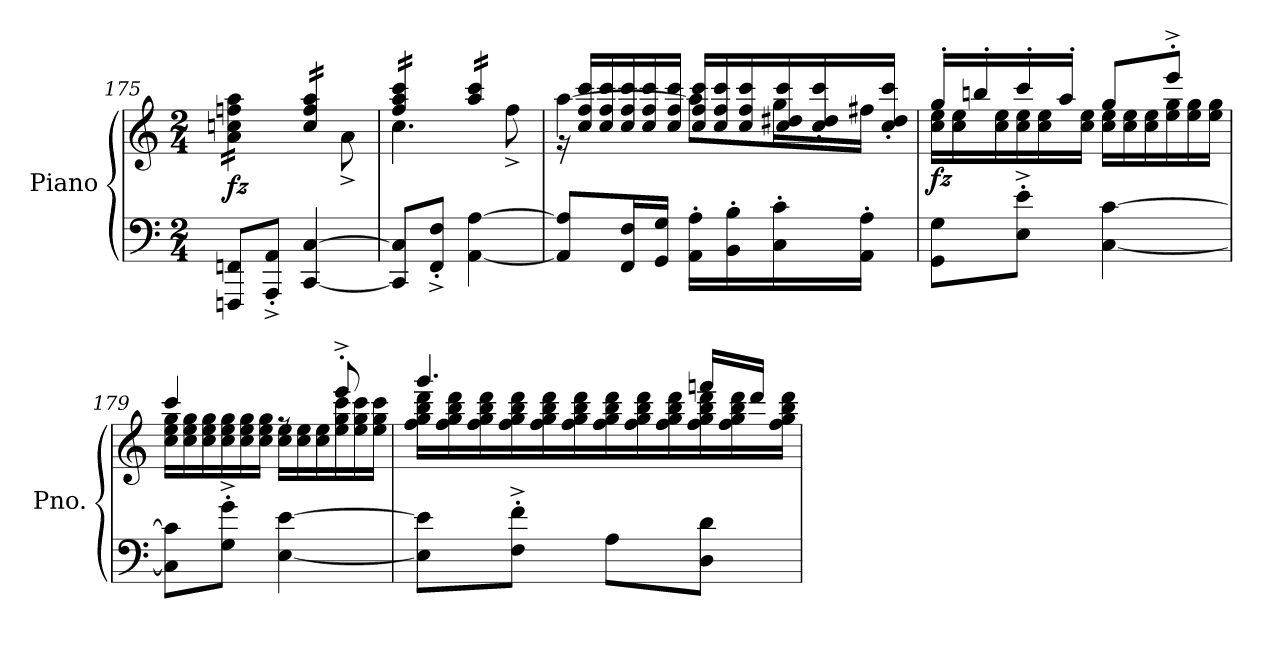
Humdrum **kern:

**kern	**kern	**dynam
*part1	*part1	*part1
*staff2	*staff1	*staff1/2
*I"Piano	*	*
*I'Pno.	*	*
*clefF4	*clefG2	*
*k[]	*k[]	*
*M2/4	*M2/4	*
=175	=175	=175
*	*^	*
!	!	!	!LO:DY:b
*	*tremolo	*	*
8FFFn/ 8FFn/L	24a\ 24ccn\ 24ffn\ 24aa\LL	4.ryy	fz
.	24a\ 24ccn\ 24ffn\ 24aa\	.	.
.	24a\ 24ccn\ 24ffn\ 24aa\	.	.
8AAA/'^ 8AA/'^J	24a\ 24ccn\ 24ffn\ 24aa\	.	.
.	24a\ 24ccn\ 24ffn\ 24aa\	.	.
.	24a\ 24ccn\ 24ffn\ 24aa\JJ	.	.
[4CC/ [4C/	24cc/ 24ff/ 24aa/LL	.	.
.	24cc/ 24ff/ 24aa/	.	.
.	24cc/ 24ff/ 24aa/	.	.
.	24cc/ 24ff/ 24aa/	8a^\	.
.	24cc/ 24ff/ 24aa/	.	.
.	24cc/ 24ff/ 24aa/JJ	.	.
=176	=176	=176	=176
8CC/] 8C/]L	24ff/ 24aa/ 24ccc/LL	4.cc\	.
.	24ff/ 24aa/ 24ccc/	.	.
.	24ff/ 24aa/ 24ccc/	.	.
8FF/'^ 8F/'^J	24ff/ 24aa/ 24ccc/	.	.
.	24ff/ 24aa/ 24ccc/	.	.
.	24ff/ 24aa/ 24ccc/JJ	.	.
[4AA\ [4A\	24aa/ 24ccc/LL	.	.
.	24aa/ 24ccc/	.	.
.	24aa/ 24ccc/	.	.
.	24aa/ 24ccc/	8ff^\	.
.	24aa/ 24ccc/	.	.
.	24aa/ 24ccc/JJ	.	.
*	*Xtremolo	*	*
!!LO:LB:g=z	!!
=177	=177	=177	=177
*	*	*Xtuplet	*
8AA/] 8A/]L	[4aa\	24r	.
.	.	24cc/ 24ff/ 24ccc/LL	.
.	.	24cc/ 24ff/ 24ccc/	.
16FF/ 16F/L	.	24cc/ 24ff/ 24ccc/	.
.	.	24cc/ 24ff/ 24ccc/	.
16GG/ 16G/JJ	.	.	.
.	.	24cc/ 24ff/ 24ccc/JJ	.
16AA\' 16A\'LL	8aa\L]	24cc/ 24ff/ 24ccc/LL	.
.	.	24cc/ 24ff/ 24ccc/	.
16BB\' 16B\'	.	.	.
.	.	24cc/ 24ff/ 24ccc/	.
16C\' 16c\'	16gg\L	24cc/ 24dd#X/ 24ccc/	.
.	.	24cc/' 24dd#/' 24ccc/'	.
16AA\' 16A\'JJ	16ff#X\JJ	.	.
.	.	24cc/' 24dd#/' 24ccc/'JJ	.
=178	=178	=178	=178
!	!	!	!LO:DY:b
*	*tremolo	*	*
8GG\ 8G\L	16gg'/LL	24cc\ 24ee\LL	fz
.	.	24cc\ 24ee\	.
.	16bbn'/	.	.
.	.	24cc\ 24ee\	.
8E\'^ 8e\'^J	16ccc'/	24cc\ 24ee\	.
.	.	24cc\ 24ee\	.
.	16aa'/JJ	.	.
.	.	24cc\ 24ee\JJ	.
*	*Xtremolo	*	*
[4C\ [4c\	8gg/L	24cc\ 24ee\LL	.
.	.	24cc\ 24ee\	.
.	.	24cc\ 24ee\	.
.	8eee'^/J	24ee\ 24gg\	.
.	.	24ee\ 24gg\	.
.	.	24ee\ 24gg\JJ	.
=179	=179	=179	=179
*	*tremolo	*	*
8C\] 8c\]L	4ccc/	24cc\ 24ee\ 24gg\LL	.
.	.	24cc\ 24ee\ 24gg\	.
.	.	24cc\ 24ee\ 24gg\	.
8G\'^ 8g\'^J	.	24cc\ 24ee\ 24gg\	.
.	.	24cc\ 24ee\ 24gg\	.
.	.	24cc\ 24ee\ 24gg\JJ	.
*	*Xtremolo	*	*
[4E\ [4e\	8rff	24cc\ 24ee\LL	.
.	.	24cc\ 24ee\	.
.	.	24cc\ 24ee\	.
.	8eee'^/	24ee\ 24gg\ 24ccc\	.
.	.	24ee\ 24gg\ 24ccc\	.
.	.	24ee\ 24gg\ 24ccc\JJ	.
!!LO:LB:g=z	!!
=180	=180	=180	=180
*	*tremolo	*	*
8E\] 8e\]L	4.ggg/	24ff\ 24gg\ 24bb\ 24ddd\LL	.
.	.	24ff\ 24gg\ 24bb\ 24ddd\	.
.	.	24ff\ 24gg\ 24bb\ 24ddd\	.
8F\'^ 8f\'^J	.	24ff\ 24gg\ 24bb\ 24ddd\	.
.	.	24ff\ 24gg\ 24bb\ 24ddd\	.
.	.	24ff\ 24gg\ 24bb\ 24ddd\	.
8A\L	.	24ff\ 24gg\ 24bb\ 24ddd\	.
.	.	24ff\ 24gg\ 24bb\ 24ddd\	.
.	.	24ff\ 24gg\ 24bb\ 24ddd\	.
8D\ 8d\J	16fffn/LL	24ff\ 24gg\ 24bb\ 24ddd\	.
.	.	24ff\ 24gg\ 24bb\ 24ddd\	.
.	16ddd/JJ	.	.
.	.	24ff\ 24gg\ 24bb\ 24ddd\JJ	.
*	*Xtremolo	*	*
*	*v	*v	*
=	=	=
*-	*-	*-
